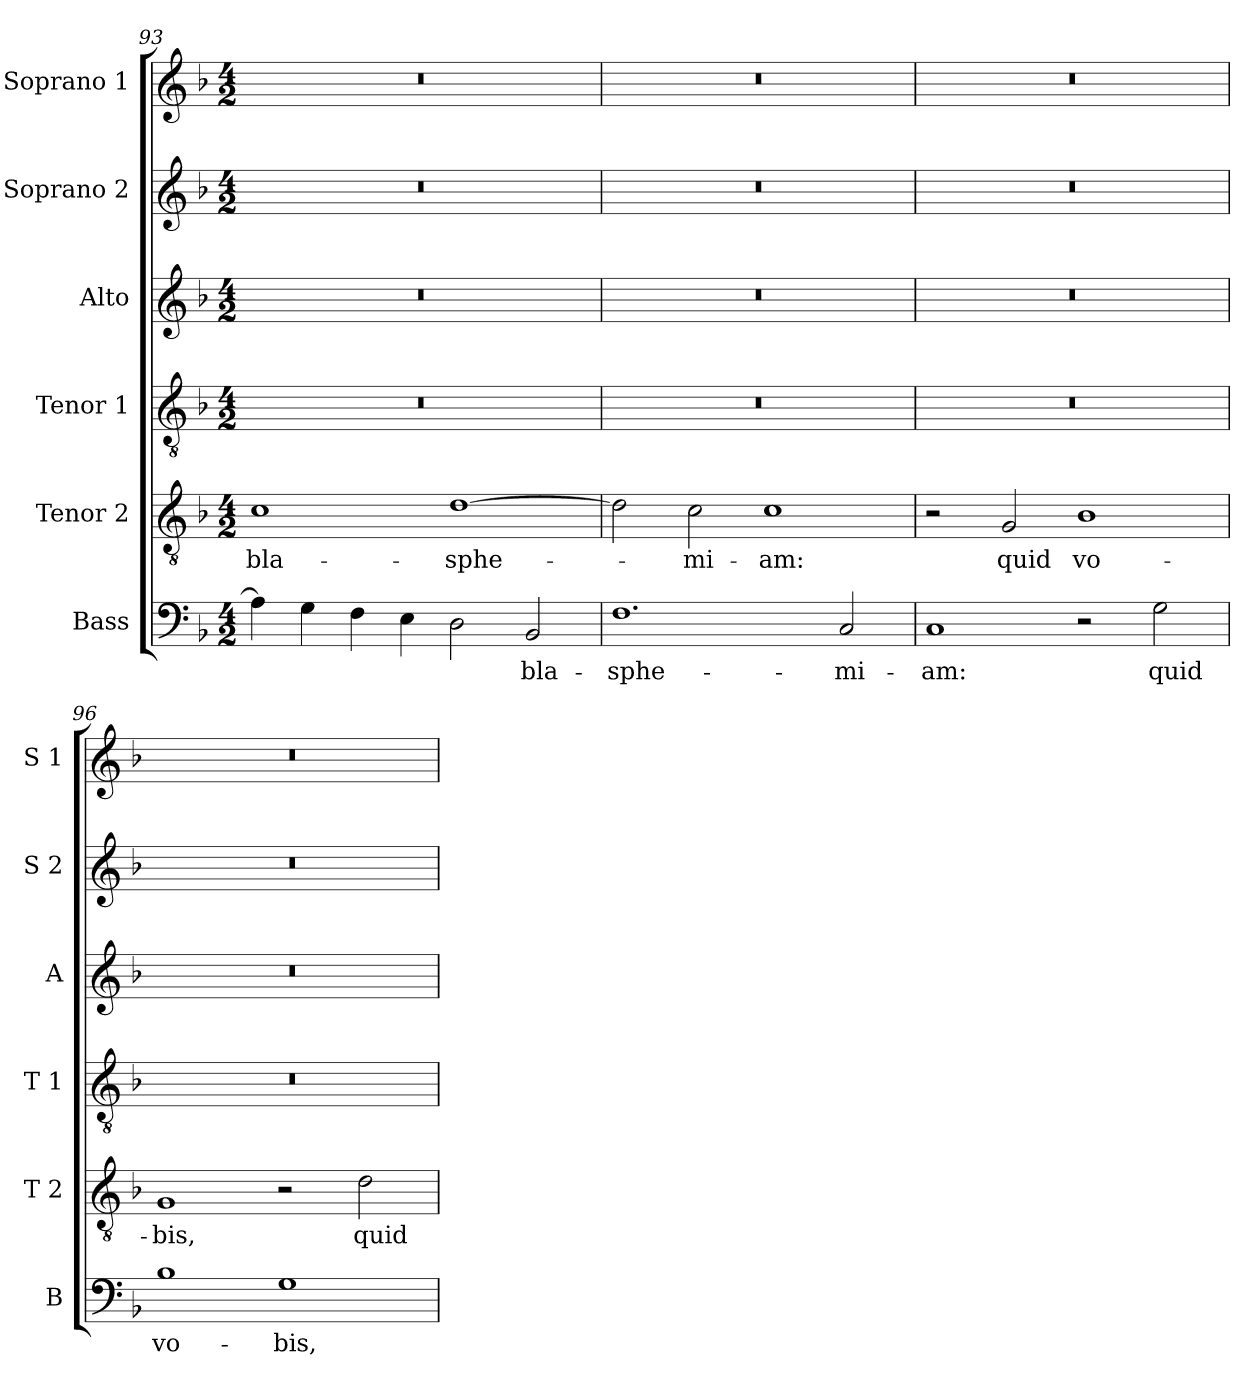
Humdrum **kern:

**kern	**text	**kern	**text	**kern	**kern	**kern	**kern
*part6	*part6	*part5	*part5	*part4	*part3	*part2	*part1
*staff6	*staff6	*staff5	*staff5	*staff4	*staff3	*staff2	*staff1
*I"Bass	*	*I"Tenor 2	*	*I"Tenor 1	*I"Alto	*I"Soprano 2	*I"Soprano 1
*I'B	*	*I'T 2	*	*I'T 1	*I'A	*I'S 2	*I'S 1
*clefF4	*	*clefGv2	*	*clefGv2	*clefG2	*clefG2	*clefG2
*k[b-]	*	*k[b-]	*	*k[b-]	*k[b-]	*k[b-]	*k[b-]
*F:	*	*F:	*	*F:	*F:	*F:	*F:
*M4/2	*	*M4/2	*	*M4/2	*M4/2	*M4/2	*M4/2
=93	=93	=93	=93	=93	=93	=93	=93
!	!	!	!LO:LY:b	!	!	!	!
4A\]	.	1c	bla-	0r	0r	0r	0r
4G\	.	.	.	.	.	.	.
4F\	.	.	.	.	.	.	.
4E\	.	.	.	.	.	.	.
!	!	!	!LO:LY:b	!	!	!	!
2D\	.	[1d	-sphe-	.	.	.	.
!	!LO:LY:b	!	!	!	!	!	!
2BB-/	bla-	.	.	.	.	.	.
!!LO:LB:g=z
=94	=94	=94	=94	=94	=94	=94	=94
!	!LO:LY:b	!	!	!	!	!	!
1.F	-sphe-	2d\]	.	0r	0r	0r	0r
!	!	!	!LO:LY:b	!	!	!	!
.	.	2c\	-mi-	.	.	.	.
!	!	!	!LO:LY:b	!	!	!	!
.	.	1c	-am:	.	.	.	.
!	!LO:LY:b	!	!	!	!	!	!
2C/	-mi-	.	.	.	.	.	.
=95	=95	=95	=95	=95	=95	=95	=95
!	!LO:LY:b	!	!	!	!	!	!
1C	-am:	2r	.	0r	0r	0r	0r
!	!	!	!LO:LY:b	!	!	!	!
.	.	2G/	quid	.	.	.	.
!	!	!	!LO:LY:b	!	!	!	!
2r	.	1B-	vo-	.	.	.	.
!	!LO:LY:b	!	!	!	!	!	!
2G\	quid	.	.	.	.	.	.
=96	=96	=96	=96	=96	=96	=96	=96
!	!LO:LY:b	!	!	!	!	!	!
!	!	!	!LO:LY:b	!	!	!	!
1B-	vo-	1G	-bis,	0r	0r	0r	0r
!	!LO:LY:b	!	!	!	!	!	!
1G	-bis,	2r	.	.	.	.	.
!	!	!	!LO:LY:b	!	!	!	!
.	.	2d\	quid	.	.	.	.
=	=	=	=	=	=	=	=
*-	*-	*-	*-	*-	*-	*-	*-
